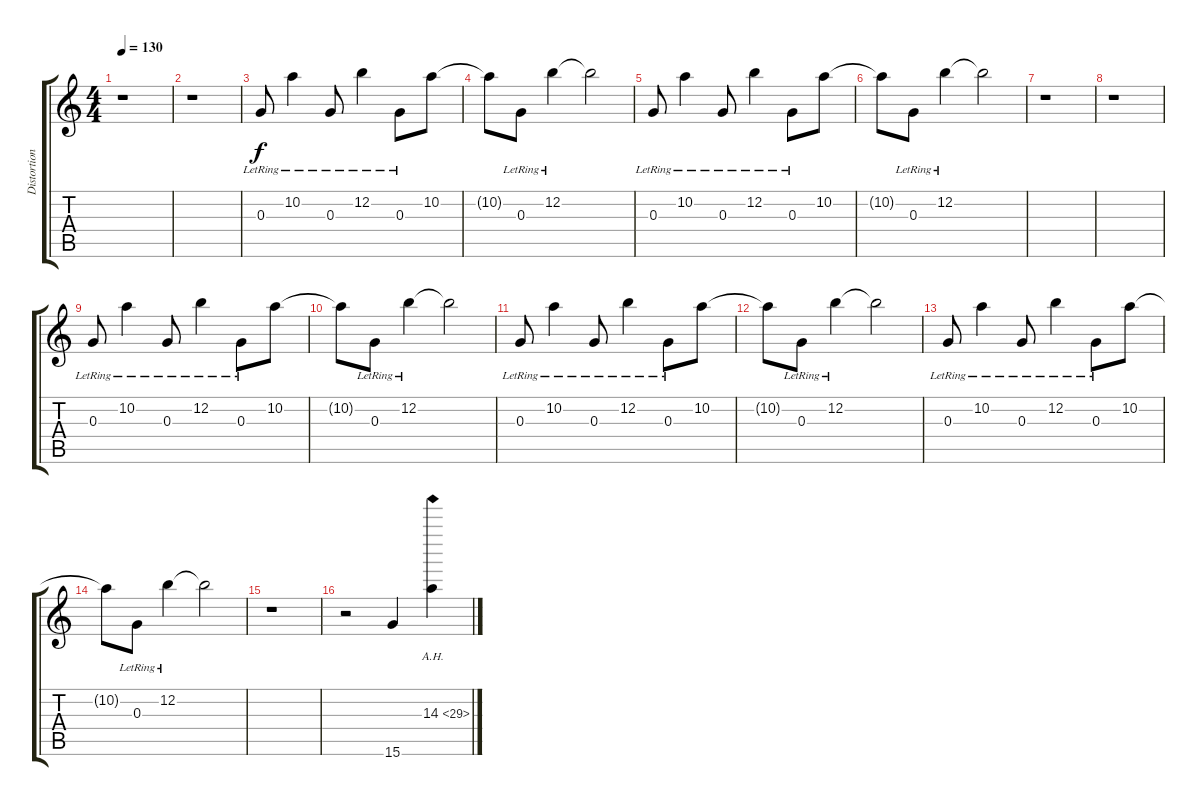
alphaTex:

\track ("Distortion" "Distortion") {instrument distortionguitar}
\staff {score tabs}
\tuning (E4 B3 G3 D3 A2 E2) {hide}
\ts (4 4)
\tempo 130
\clef g2
\ks c
r.1{dy f} |
r.1 |
0.3{lr}.8{instrument electricguitarclean} 10.2{lr}.4 0.3{lr}.8 12.2{lr}.4 0.3{lr}.8 10.2.8 |
10.2{t}.8 0.3{lr}.8 12.2{lr}.4 12.2{t}.2 |
0.3{lr}.8{instrument electricguitarclean} 10.2{lr}.4 0.3{lr}.8 12.2{lr}.4 0.3{lr}.8 10.2.8 |
10.2{t}.8 0.3{lr}.8 12.2{lr}.4 12.2{t}.2 |
r.1 |
r.1 |
0.3{lr}.8{instrument electricguitarclean} 10.2{lr}.4 0.3{lr}.8 12.2{lr}.4 0.3{lr}.8 10.2.8 |
10.2{t}.8 0.3{lr}.8 12.2{lr}.4 12.2{t}.2 |
0.3{lr}.8{instrument electricguitarclean} 10.2{lr}.4 0.3{lr}.8 12.2{lr}.4 0.3{lr}.8 10.2.8 |
10.2{t}.8 0.3{lr}.8 12.2{lr}.4 12.2{t}.2 |
0.3{lr}.8{instrument electricguitarclean} 10.2{lr}.4 0.3{lr}.8 12.2{lr}.4 0.3{lr}.8 10.2.8 |
10.2{t}.8 0.3{lr}.8 12.2{lr}.4 12.2{t}.2 |
r.1 |
r.2 15.6{ss}.4 14.3{ah 15}.4
